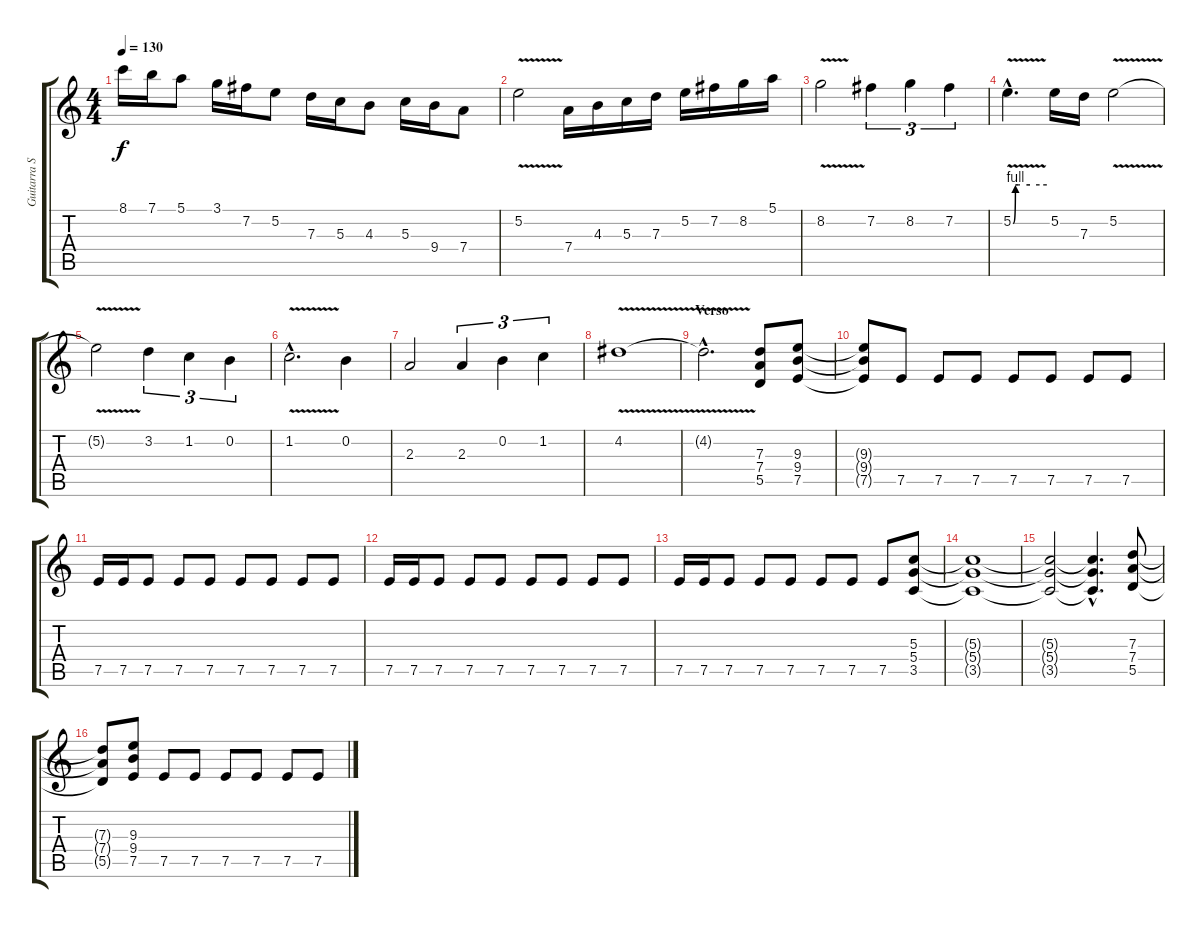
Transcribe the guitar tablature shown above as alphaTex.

\track ("Guitarra Solista" "Guitarra S") {instrument distortionguitar}
\staff {score tabs}
\tuning (E4 B3 G3 D3 A2 E2) {hide}
\ts (4 4)
\tempo 130
\clef g2
\ks c
8.1.16{dy f} 7.1.16 5.1.8 3.1.16 7.2.16 5.2.8 7.3.16 5.3.16 4.3.8 5.3.16 9.4.16 7.4.8 |
5.2{v}.2 7.4.16 4.3.16 5.3.16 7.3.16 5.2.16 7.2.16 8.2.16 5.1.16 |
8.2{v}.2 7.2.4{tu (3 2)} 8.2.4{tu (3 2)} 7.2.4{tu (3 2)} |
5.2{be (custom 0 0 4 4 9 4 12 4 30 4 60 4) v hac}.4{d} 5.2.16 7.3.16 5.2{v}.2 |
5.2{t}.2 3.2.4{tu (3 2)} 1.2.4{tu (3 2)} 0.2.4{tu (3 2)} |
1.2{v hac}.2{d} 0.2.4 |
2.3.2 2.3.4{tu (3 2)} 0.2.4{tu (3 2)} 1.2.4{tu (3 2)} |
4.2{v}.1 |
\section ("" "Verso")
4.2{hac t}.2{d} (7.3 7.4 5.5).8 (9.3 9.4 7.5).8 |
(9.3{t} 9.4{t} 7.5{t}).8 7.5.8 7.5.8 7.5.8 7.5.8 7.5.8 7.5.8 7.5.8 |
7.5.16 7.5.16 7.5.8 7.5.8 7.5.8 7.5.8 7.5.8 7.5.8 7.5.8 |
7.5.16 7.5.16 7.5.8 7.5.8 7.5.8 7.5.8 7.5.8 7.5.8 7.5.8 |
7.5.16 7.5.16 7.5.8 7.5.8 7.5.8 7.5.8 7.5.8 7.5.8 (5.3 5.4 3.5).8 |
(5.3{t} 5.4{t} 3.5{t}).1 |
(5.3{t} 5.4{t} 3.5{t}).2 (5.3{hac t} 5.4{hac t} 3.5{hac t}).4{d} (7.3 7.4 5.5).8 |
(7.3{t} 7.4{t} 5.5{t}).8 (9.3 9.4 7.5).8 7.5.8 7.5.8 7.5.8 7.5.8 7.5.8 7.5.8
